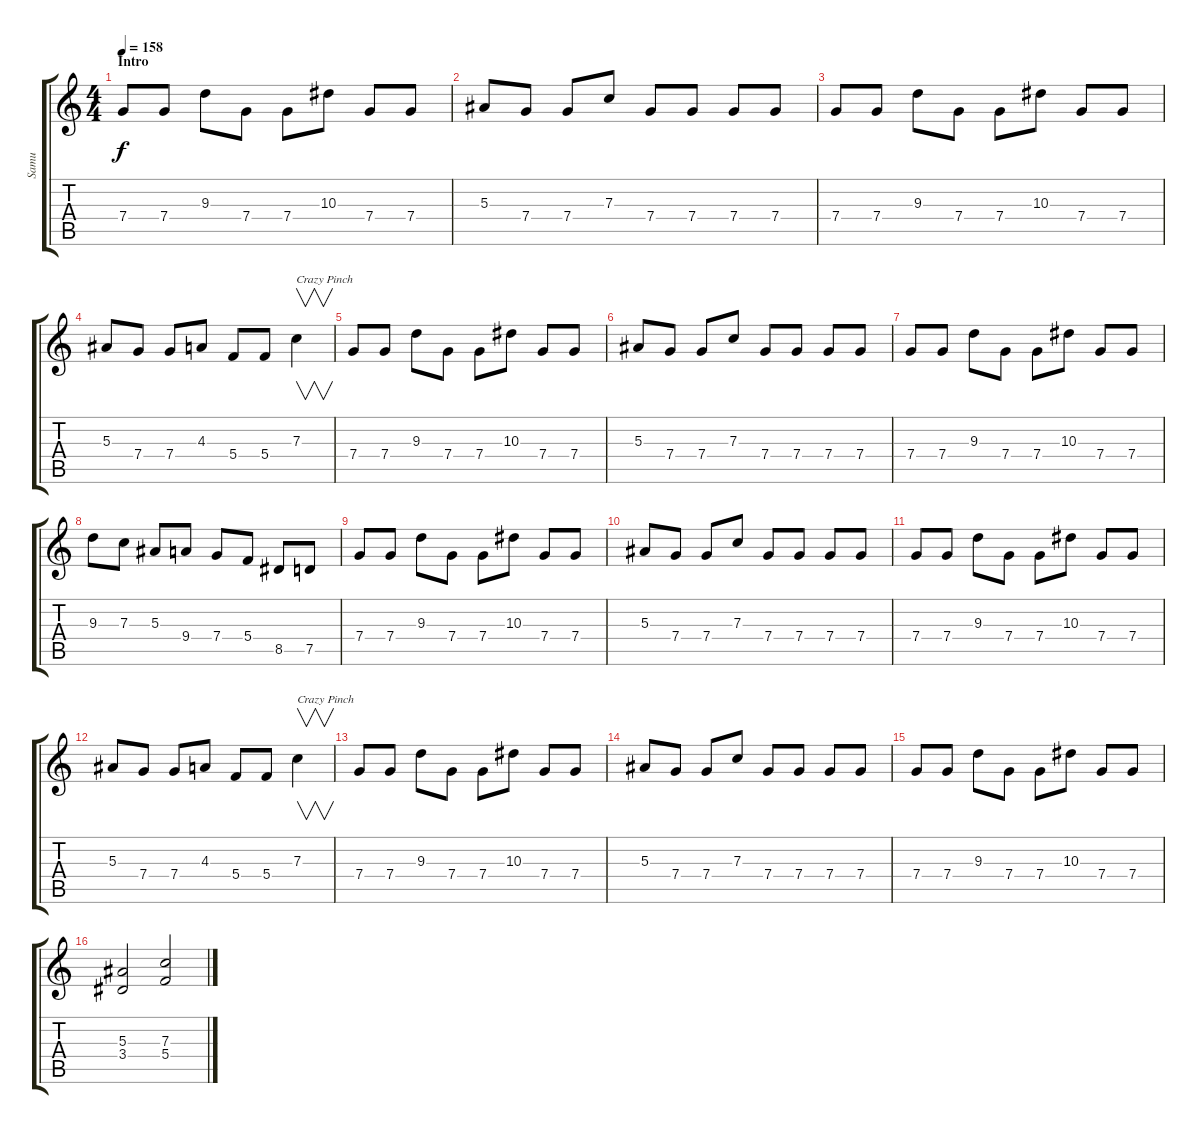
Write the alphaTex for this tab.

\track ("Samu" "Samu") {instrument distortionguitar}
\staff {score tabs}
\tuning (D4 A3 F3 C3 G2 D2) {hide}
\ts (4 4)
\section ("" "Intro")
\tempo 158
\clef g2
\ks c
7.4.8{dy f instrument distortionguitar} 7.4.8 9.3.8 7.4.8 7.4.8 10.3.8 7.4.8 7.4.8 |
5.3.8 7.4.8 7.4.8 7.3.8 7.4.8 7.4.8 7.4.8 7.4.8 |
7.4.8 7.4.8 9.3.8 7.4.8 7.4.8 10.3.8 7.4.8 7.4.8 |
5.3.8 7.4.8 7.4.8 4.3.8 5.4.8 5.4.8 7.3.4{v txt "Crazy Pinch" instrument guitarharmonics} |
7.4.8{instrument distortionguitar} 7.4.8 9.3.8 7.4.8 7.4.8 10.3.8 7.4.8 7.4.8 |
5.3.8 7.4.8 7.4.8 7.3.8 7.4.8 7.4.8 7.4.8 7.4.8 |
7.4.8 7.4.8 9.3.8 7.4.8 7.4.8 10.3.8 7.4.8 7.4.8 |
9.3.8 7.3.8 5.3.8 9.4.8 7.4.8 5.4.8 8.5.8 7.5.8 |
7.4.8 7.4.8 9.3.8 7.4.8 7.4.8 10.3.8 7.4.8 7.4.8 |
5.3.8 7.4.8 7.4.8 7.3.8 7.4.8 7.4.8 7.4.8 7.4.8 |
7.4.8 7.4.8 9.3.8 7.4.8 7.4.8 10.3.8 7.4.8 7.4.8 |
5.3.8 7.4.8 7.4.8 4.3.8 5.4.8 5.4.8 7.3.4{v txt "Crazy Pinch" instrument guitarharmonics} |
7.4.8{instrument distortionguitar} 7.4.8 9.3.8 7.4.8 7.4.8 10.3.8 7.4.8 7.4.8 |
5.3.8 7.4.8 7.4.8 7.3.8 7.4.8 7.4.8 7.4.8 7.4.8 |
7.4.8 7.4.8 9.3.8 7.4.8 7.4.8 10.3.8 7.4.8 7.4.8 |
(5.3 3.4).2 (7.3 5.4).2
